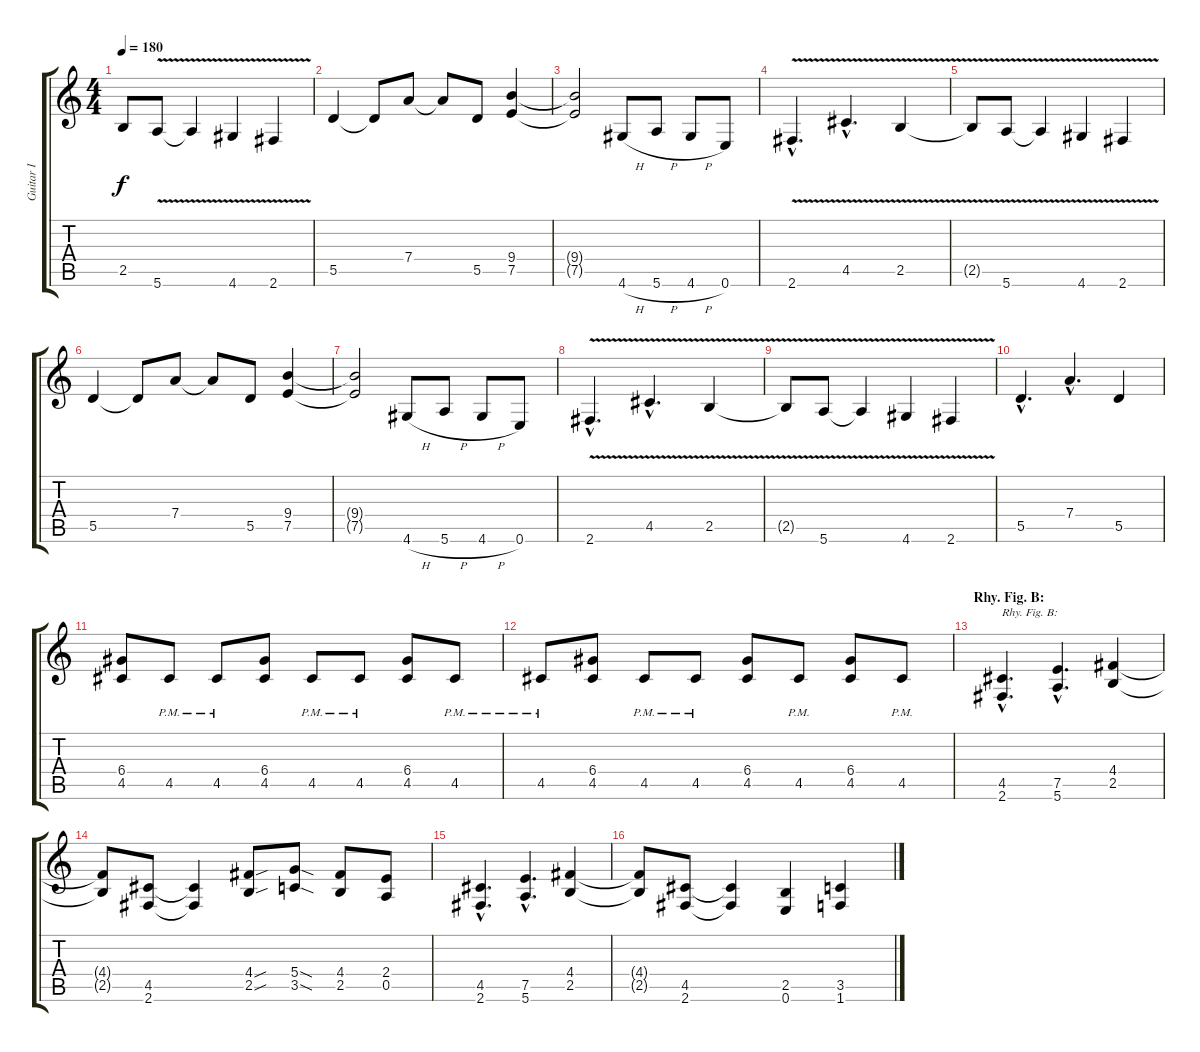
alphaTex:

\track ("Guitar I" "Guitar I") {instrument distortionguitar}
\staff {score tabs}
\tuning (E4 B3 G3 D3 A2 E2) {hide}
\ts (4 4)
\tempo 180
\clef g2
\ks c
2.5{t}.8{dy f} 5.6{v}.8 5.6{t}.4 4.6{v}.4 2.6{v}.4 |
5.5.4 5.5{t}.8 7.4.8 7.4{t}.8 5.5.8 (9.4 7.5).4 |
(9.4{t} 7.5{t}).2 4.6{h}.8 5.6{h}.8 4.6{h}.8 0.6.8 |
2.6{v hac}.4{d} 4.5{v hac}.4{d} 2.5{v}.4 |
2.5{t}.8 5.6{v}.8 5.6{t}.4 4.6{v}.4 2.6{v}.4 |
5.5.4 5.5{t}.8 7.4.8 7.4{t}.8 5.5.8 (9.4 7.5).4 |
(9.4{t} 7.5{t}).2 4.6{h}.8 5.6{h}.8 4.6{h}.8 0.6.8 |
2.6{v hac}.4{d} 4.5{v hac}.4{d} 2.5{v}.4 |
2.5{t}.8 5.6{v}.8 5.6{t}.4 4.6{v}.4 2.6{v}.4 |
5.5{hac}.4{d} 7.4{hac}.4{d} 5.5.4 |
(6.4 4.5).8 4.5{pm}.8 4.5{pm}.8 (6.4 4.5).8 4.5{pm}.8 4.5{pm}.8 (6.4 4.5).8 4.5{pm}.8 |
4.5{pm}.8 (6.4 4.5).8 4.5{pm}.8 4.5{pm}.8 (6.4 4.5).8 4.5{pm}.8 (6.4 4.5).8 4.5{pm}.8 |
\section ("" "Rhy. Fig. B:")
(4.5{hac} 2.6{hac}).4{d txt "Rhy. Fig. B:"} (7.5{hac} 5.6{hac}).4{d} (4.4 2.5).4 |
(4.4{t} 2.5{t}).8 (4.5 2.6).8 (4.5{t} 2.6{t}).4 (4.4{sou} 2.5{sou}).8 (5.4{sod} 3.5{sod}).8 (4.4 2.5).8 (2.4 0.5).8 |
(4.5{hac} 2.6{hac}).4{d} (7.5{hac} 5.6{hac}).4{d} (4.4 2.5).4 |
(4.4{t} 2.5{t}).8 (4.5 2.6).8 (4.5{t} 2.6{t}).4 (2.5 0.6).4 (3.5 1.6).4
